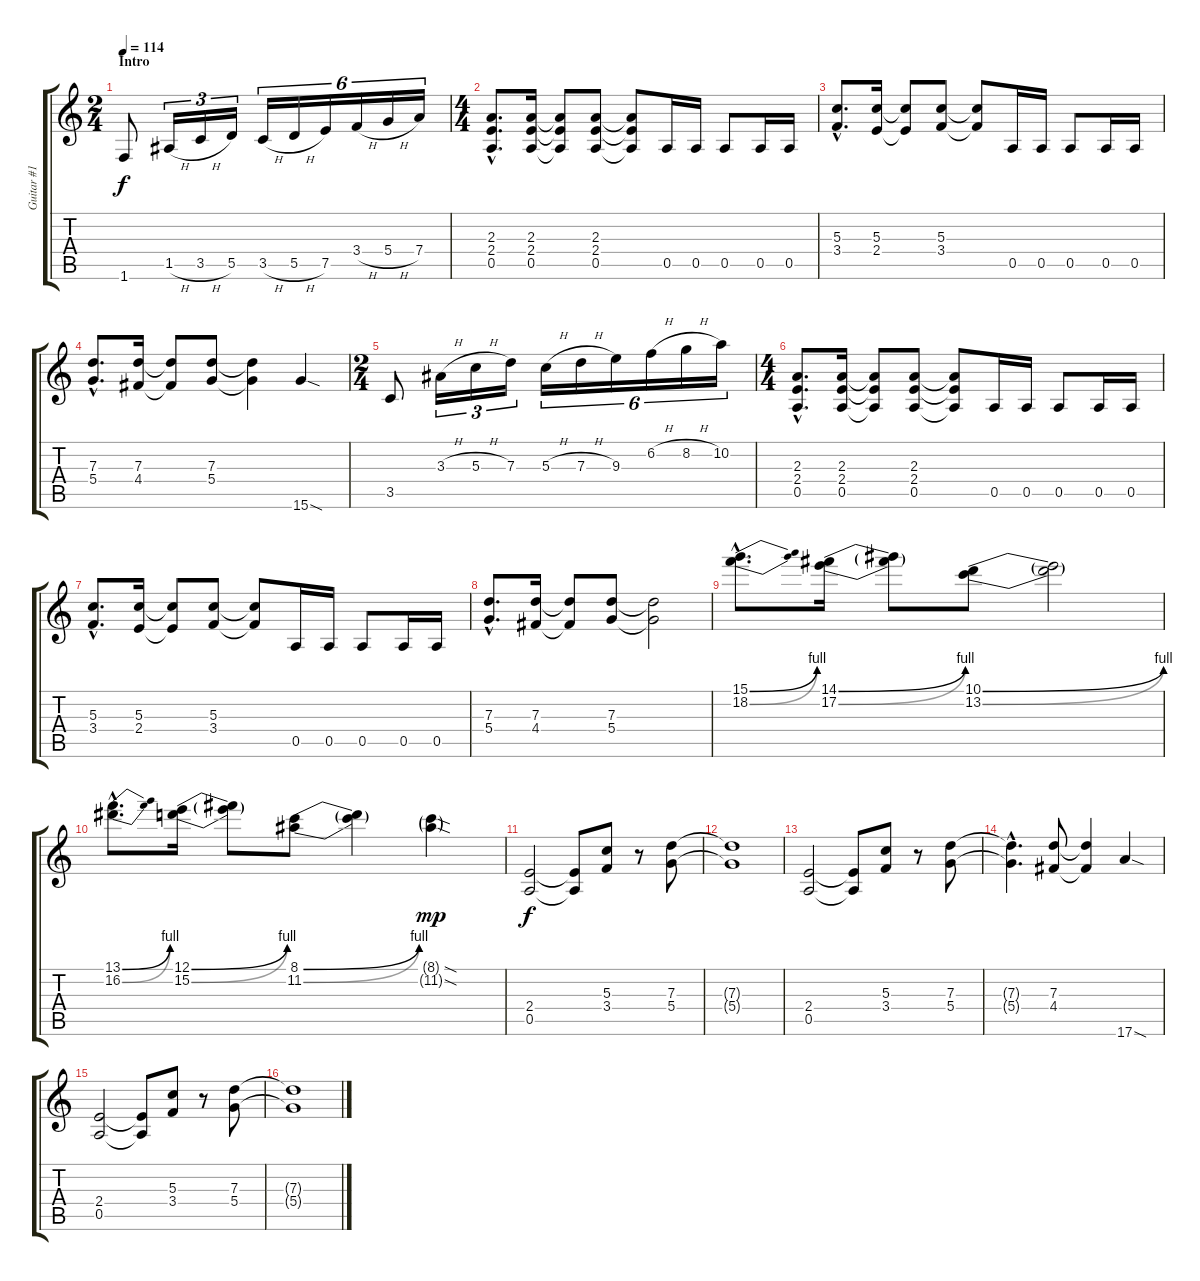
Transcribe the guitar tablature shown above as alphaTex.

\track ("Guitar #1 and #4" "Guitar #1 ") {instrument distortionguitar}
\staff {score tabs}
\tuning (E4 B3 G3 D3 A2 E2) {hide}
\ts (2 4)
\section ("" "Intro")
\tempo 114
\clef g2
\ks c
1.6.8{dy f instrument distortionguitar} 1.5{h}.16{tu (3 2)} 3.5{h}.16{tu (3 2)} 5.5.16{tu (3 2)} 3.5{h}.16{tu (6 4)} 5.5{h}.16{tu (6 4)} 7.5.16{tu (6 4)} 3.4{h}.16{tu (6 4)} 5.4{h}.16{tu (6 4)} 7.4.16{tu (6 4)} |
\ts (4 4)
(2.3{hac} 2.4{hac} 0.5{hac}).8{d} (2.3 2.4 0.5).16 (2.3{t} 2.4{t} 0.5{t}).8 (2.3 2.4 0.5).8 (2.3{t} 2.4{t} 0.5{t}).8 0.5.16 0.5.16 0.5.8 0.5.16 0.5.16 |
(5.3{hac} 3.4{hac}).8{d} (5.3 2.4).16 (5.3{t} 2.4{t}).8 (5.3 3.4).8 (5.3{t} 3.4{t}).8 0.5.16 0.5.16 0.5.8 0.5.16 0.5.16 |
(7.3{hac} 5.4{hac}).8{d} (7.3 4.4).16 (7.3{t} 4.4{t}).8 (7.3 5.4).8 (7.3{t} 5.4{t}).4 15.6{sod}.4 |
\ts (2 4)
3.5.8 3.3{h}.16{tu (3 2)} 5.3{h}.16{tu (3 2)} 7.3.16{tu (3 2)} 5.3{h}.16{tu (6 4)} 7.3{h}.16{tu (6 4)} 9.3.16{tu (6 4)} 6.2{h}.16{tu (6 4)} 8.2{h}.16{tu (6 4)} 10.2.16{tu (6 4)} |
\ts (4 4)
(2.3{hac} 2.4{hac} 0.5{hac}).8{d} (2.3 2.4 0.5).16 (2.3{t} 2.4{t} 0.5{t}).8 (2.3 2.4 0.5).8 (2.3{t} 2.4{t} 0.5{t}).8 0.5.16 0.5.16 0.5.8 0.5.16 0.5.16 |
(5.3{hac} 3.4{hac}).8{d} (5.3 2.4).16 (5.3{t} 2.4{t}).8 (5.3 3.4).8 (5.3{t} 3.4{t}).8 0.5.16 0.5.16 0.5.8 0.5.16 0.5.16 |
(7.3{hac} 5.4{hac}).8{d} (7.3 4.4).16 (7.3{t} 4.4{t}).8 (7.3 5.4).8 (7.3{t} 5.4{t}).2 |
(15.1{be (bend 0 0 60 4) hac} 18.2{be (bend 0 0 60 4) hac}).8{d} (14.1{be (bend 0 0 60 4)} 17.2{be (bend 0 0 60 4)}).16 (14.1{t} 17.2{t}).8 (10.1{be (bend 0 0 60 4)} 13.2{be (bend 0 0 60 4)}).8 (10.1{t} 13.2{t}).2 |
(13.1{be (bend 0 0 60 4) hac} 16.2{be (bend 0 0 60 4) hac}).8{d} (12.1{be (bend 0 0 60 4)} 15.2{be (bend 0 0 60 4)}).16 (12.1{t} 15.2{t}).8 (8.1{be (bend 0 0 60 4)} 11.2{be (bend 0 0 60 4)}).8 (8.1{t} 11.2{t}).4 (8.1{sod g} 11.2{sod g}).4{dy mp} |
(2.4 0.5).2{dy f} (2.4{t} 0.5{t}).8 (5.3 3.4).8 r.8 (7.3 5.4).8 |
(7.3{t} 5.4{t}).1 |
(2.4 0.5).2 (2.4{t} 0.5{t}).8 (5.3 3.4).8 r.8 (7.3 5.4).8 |
(7.3{hac t} 5.4{hac t}).4{d} (7.3 4.4).8 (7.3{t} 4.4{t}).4 17.6{sod}.4 |
(2.4 0.5).2 (2.4{t} 0.5{t}).8 (5.3 3.4).8 r.8 (7.3 5.4).8 |
(7.3{t} 5.4{t}).1
